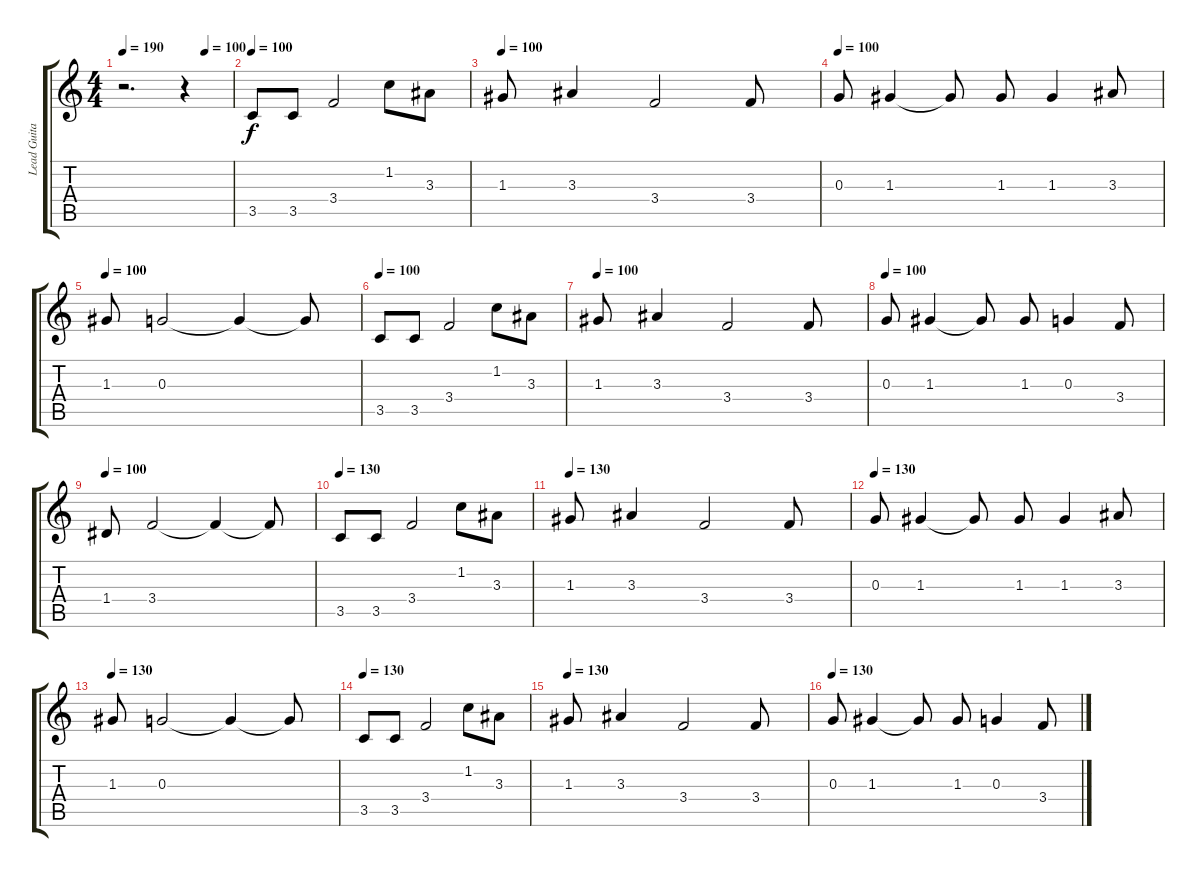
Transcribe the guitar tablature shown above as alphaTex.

\track ("Lead Guitar" "Lead Guita") {instrument distortionguitar}
\staff {score tabs}
\tuning (E4 B3 G3 D3 A2 E2) {hide}
\ts (4 4)
\tempo 190
\tempo (100 0.75)
\tempo 190
\clef g2
\ks c
r.2{d dy f instrument distortionguitar} r.4 |
\tempo 100
3.5.8 3.5.8 3.4.2 1.2.8 3.3.8 |
\tempo 100
1.3.8 3.3.4 3.4.2 3.4.8 |
\tempo 100
0.3.8 1.3.4 1.3{t}.8 1.3.8 1.3.4 3.3.8 |
\tempo 100
1.3.8 0.3.2 0.3{t}.4 0.3{t}.8 |
\tempo 100
3.5.8 3.5.8 3.4.2 1.2.8 3.3.8 |
\tempo 100
1.3.8 3.3.4 3.4.2 3.4.8 |
\tempo 100
0.3.8 1.3.4 1.3{t}.8 1.3.8 0.3.4 3.4.8 |
\tempo 100
1.4.8 3.4.2 3.4{t}.4 3.4{t}.8 |
\tempo 130
3.5.8 3.5.8 3.4.2 1.2.8 3.3.8 |
\tempo 130
1.3.8 3.3.4 3.4.2 3.4.8 |
\tempo 130
0.3.8 1.3.4 1.3{t}.8 1.3.8 1.3.4 3.3.8 |
\tempo 130
1.3.8 0.3.2 0.3{t}.4 0.3{t}.8 |
\tempo 130
3.5.8 3.5.8 3.4.2 1.2.8 3.3.8 |
\tempo 130
1.3.8 3.3.4 3.4.2 3.4.8 |
\tempo 130
0.3.8 1.3.4 1.3{t}.8 1.3.8 0.3.4 3.4.8
